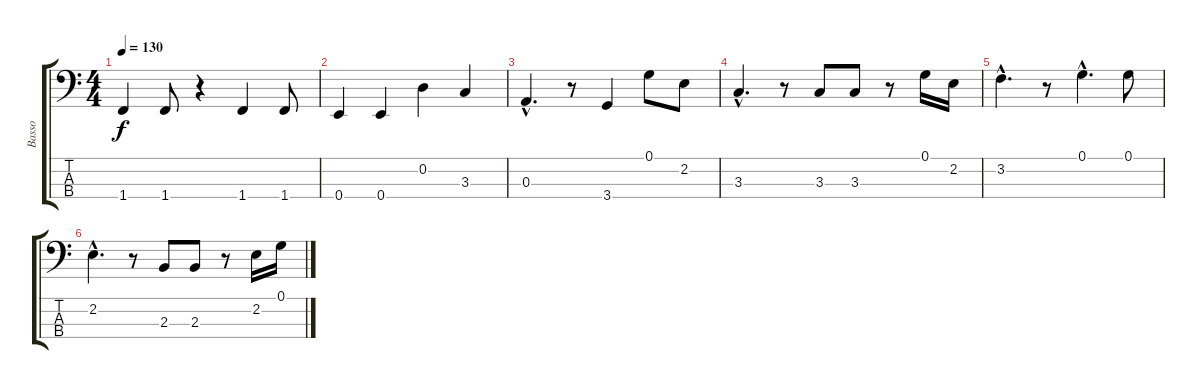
\track ("Basso" "Basso") {instrument electricbassfinger}
\staff {score tabs}
\tuning (G2 D2 A1 E1) {hide}
\ts (4 4)
\tempo 130
\clef f4
\ks c
1.4.4{dy f} 1.4.8 r.4 1.4.4 1.4.8 |
0.4.4 0.4.4 0.2.4 3.3.4 |
0.3{hac}.4{d} r.8 3.4.4 0.1.8 2.2.8 |
3.3{hac}.4{d} r.8 3.3.8 3.3.8 r.8 0.1.16 2.2.16 |
3.2{hac}.4{d} r.8 0.1{hac}.4{d} 0.1.8 |
2.2{hac}.4{d} r.8 2.3.8 2.3.8 r.8 2.2.16 0.1.16
